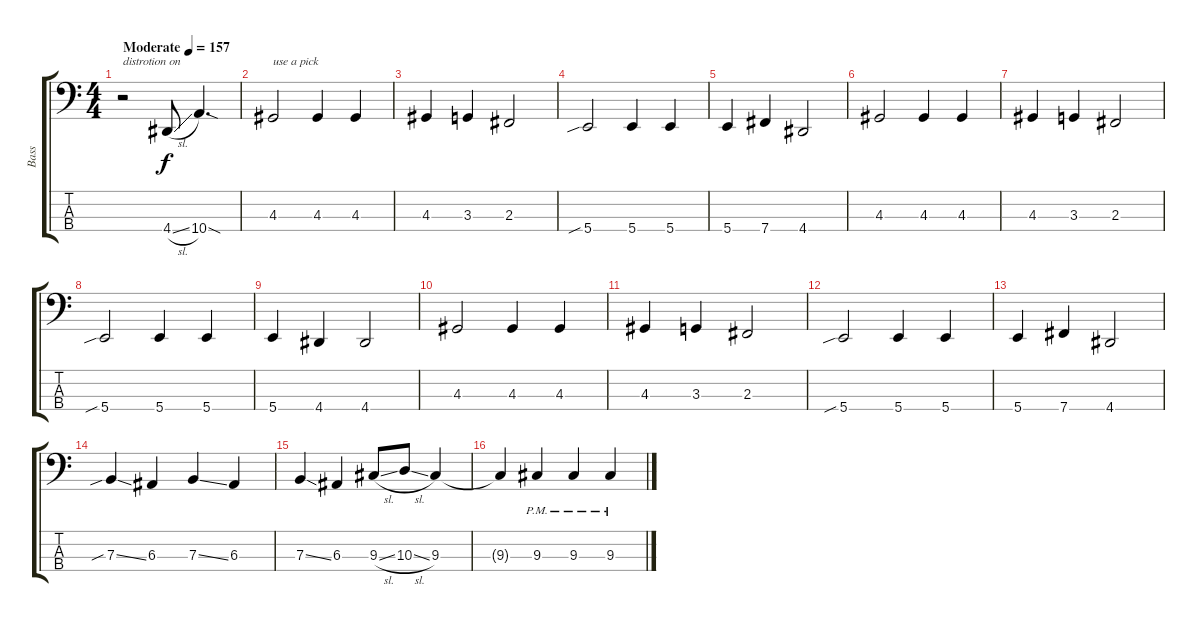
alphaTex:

\track ("Bass" "Bass") {instrument electricbasspick}
\staff {score tabs}
\tuning (D2 A1 E1 B0) {hide}
\ts (4 4)
\tempo (157 "Moderate")
\clef f4
\ks c
r.2{txt "distrotion on" dy f instrument electricbasspick} 4.4{sl}.8 10.4{sod}.4{d} |
4.3.2{txt "use a pick"} 4.3.4 4.3.4 |
4.3.4 3.3.4 2.3.2 |
5.4{sib}.2 5.4.4 5.4.4 |
5.4.4 7.4.4 4.4.2 |
4.3.2 4.3.4 4.3.4 |
4.3.4 3.3.4 2.3.2 |
5.4{sib}.2 5.4.4 5.4.4 |
5.4.4 4.4.4 4.4.2 |
4.3.2 4.3.4 4.3.4 |
4.3.4 3.3.4 2.3.2 |
5.4{sib}.2 5.4.4 5.4.4 |
5.4.4 7.4.4 4.4.2 |
7.3{sib ss}.4 6.3.4 7.3{ss}.4 6.3.4 |
7.3{ss}.4 6.3.4 9.3{sl}.8 10.3{sl}.8 9.3.4 |
9.3{t}.4 9.3{pm}.4 9.3{pm}.4 9.3{pm}.4
